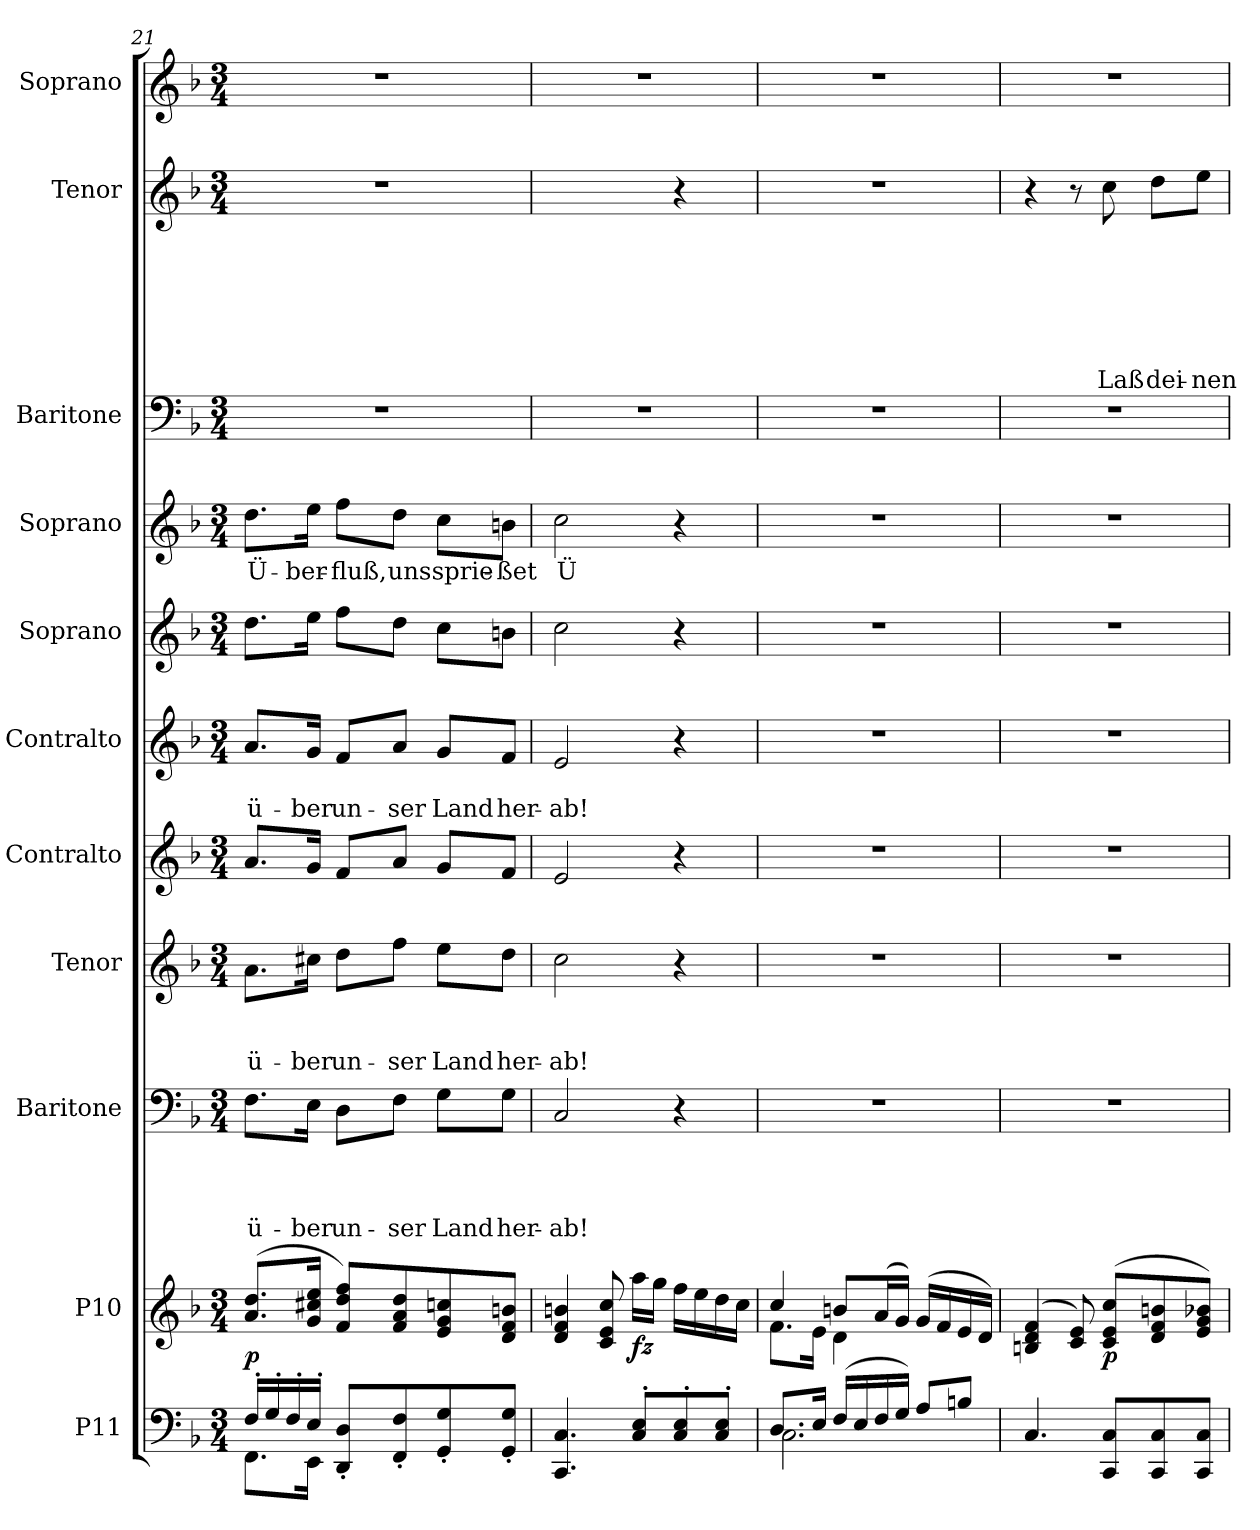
**kern	**dynam	**kern	**dynam	**kern	**text	**text	**text	**text	**kern	**text	**text	**text	**kern	**kern	**text	**text	**kern	**kern	**text	**kern	**kern	**text	**text	**text	**text	**text	**text	**text	**kern
*part11	*part11	*part10	*part10	*part9	*part9	*part9	*part9	*part9	*part8	*part8	*part8	*part8	*part7	*part6	*part6	*part6	*part5	*part4	*part4	*part3	*part2	*part2	*part2	*part2	*part2	*part2	*part2	*part2	*part1
*staff11	*staff11	*staff10	*staff10	*staff9	*staff9	*staff9	*staff9	*staff9	*staff8	*staff8	*staff8	*staff8	*staff7	*staff6	*staff6	*staff6	*staff5	*staff4	*staff4	*staff3	*staff2	*staff2	*staff2	*staff2	*staff2	*staff2	*staff2	*staff2	*staff1
*I"P11	*	*I"P10	*	*I"Baritone	*	*	*	*	*I"Tenor	*	*	*	*I"Contralto	*I"Contralto	*	*	*I"Soprano	*I"Soprano	*	*I"Baritone	*I"Tenor	*	*	*	*	*	*	*	*I"Soprano
*	*	*	*	*I'Bar.	*	*	*	*	*I'Ten.	*	*	*	*I'Alto	*I'Alto	*	*	*I'Sop.	*I'Sop.	*	*I'Bar.	*I'Ten.	*	*	*	*	*	*	*	*I'Sop.
*clefF4	*	*clefG2	*	*clefF4	*	*	*	*	*clefG2	*	*	*	*clefG2	*clefG2	*	*	*clefG2	*clefG2	*	*clefF4	*clefG2	*	*	*	*	*	*	*	*clefG2
*	*	*	*	*	*	*	*	*	*ITrd7c12	*	*	*	*	*	*	*	*	*	*	*	*ITrd7c12	*	*	*	*	*	*	*	*
*k[b-]	*	*k[b-]	*	*k[b-]	*	*	*	*	*k[b-]	*	*	*	*k[b-]	*k[b-]	*	*	*k[b-]	*k[b-]	*	*k[b-]	*k[b-]	*	*	*	*	*	*	*	*k[b-]
*F:	*	*F:	*	*F:	*	*	*	*	*F:	*	*	*	*F:	*F:	*	*	*F:	*F:	*	*F:	*F:	*	*	*	*	*	*	*	*F:
*M3/4	*	*M3/4	*	*M3/4	*	*	*	*	*M3/4	*	*	*	*M3/4	*M3/4	*	*	*M3/4	*M3/4	*	*M3/4	*M3/4	*	*	*	*	*	*	*	*M3/4
=21	=21	=21	=21	=21	=21	=21	=21	=21	=21	=21	=21	=21	=21	=21	=21	=21	=21	=21	=21	=21	=21	=21	=21	=21	=21	=21	=21	=21	=21
*^	*	*^	*	*	*	*	*	*	*	*	*	*	*	*	*	*	*	*	*	*	*	*	*	*	*	*	*	*	*
*	*	*	*	*^	*	*	*	*	*	*	*	*	*	*	*	*	*	*	*	*	*	*	*	*	*	*	*	*	*	*	*
!	!	!LO:DY:a	!	!	!	!	!	!	!	!	!LO:LY:b	!	!	!	!LO:LY:b	!	!	!	!LO:LY:b	!	!	!LO:LY:b	!LO:N:vis=1	!LO:N:vis=1	!	!	!	!	!	!	!	!LO:N:vis=1
16F'>/LL	8.FF\L	p	2.ryy	2.ryy	(<8.a/ 8.dd/L	.	8.F\L	.	.	.	ü-	8.A\L	.	.	ü-	8.a/L	8.a/L	.	ü-	8.dd\L	8.dd\L	Ü-	2.r	2.r	.	.	.	.	.	.	.	2.r
16G'>/	.	.	.	.	.	.	.	.	.	.	.	.	.	.	.	.	.	.	.	.	.	.	.	.	.	.	.	.	.	.	.	.
16F'>/	.	.	.	.	.	.	.	.	.	.	.	.	.	.	.	.	.	.	.	.	.	.	.	.	.	.	.	.	.	.	.	.
!	!	!	!	!	!	!	!	!	!	!	!LO:LY:b	!	!	!	!LO:LY:b	!	!	!	!LO:LY:b	!	!	!LO:LY:b	!	!	!	!	!	!	!	!	!	!
16E'>/JJ	16EE\Jk	.	.	.	16g/ 16cc#X/ 16ee/Jk	.	16E\Jk	.	.	.	-ber	16c#X\Jk	.	.	-ber	16g/Jk	16g/Jk	.	-ber	16ee\Jk	16ee\Jk	-ber-	.	.	.	.	.	.	.	.	.	.
!	!	!	!	!	!	!	!	!	!	!	!LO:LY:b	!	!	!	!LO:LY:b	!	!	!	!LO:LY:b	!	!	!LO:LY:b	!	!	!	!	!	!	!	!	!	!
8DD/'> 8D/'>L	2ryy	.	.	.	8f/ 8dd/ 8ff/L)	.	8D\L	.	.	.	un-	8d\L	.	.	un-	8f/L	8f/L	.	un-	8ff\L	8ff\L	-fluß,	.	.	.	.	.	.	.	.	.	.
!	!	!	!	!	!	!	!	!	!	!	!LO:LY:b	!	!	!	!LO:LY:b	!	!	!	!LO:LY:b	!	!	!LO:LY:b	!	!	!	!	!	!	!	!	!	!
8FF/'> 8F/'>	.	.	.	.	8f/ 8a/ 8dd/	.	8F\J	.	.	.	-ser	8f\J	.	.	-ser	8a/J	8a/J	.	-ser	8dd\J	8dd\J	uns	.	.	.	.	.	.	.	.	.	.
!	!	!	!	!	!	!	!	!	!	!	!LO:LY:b	!	!	!	!LO:LY:b	!	!	!	!LO:LY:b	!	!	!LO:LY:b	!	!	!	!	!	!	!	!	!	!
8GG/'> 8G/'>	.	.	.	.	8e/ 8g/ 8ccn/	.	8G\L	.	.	.	Land	8e\L	.	.	Land	8g/L	8g/L	.	Land	8cc\L	8cc\L	sprie-	.	.	.	.	.	.	.	.	.	.
!	!	!	!	!	!	!	!	!	!	!	!LO:LY:b	!	!	!	!LO:LY:b	!	!	!	!LO:LY:b	!	!	!LO:LY:b	!	!	!	!	!	!	!	!	!	!
8GG/'> 8G/'>J	.	.	.	.	8d/ 8f/ 8bn/J	.	8G\J	.	.	.	her-	8d\J	.	.	her-	8f/J	8f/J	.	her-	8bn\J	8bn\J	-ßet	.	.	.	.	.	.	.	.	.	.
=22	=22	=22	=22	=22	=22	=22	=22	=22	=22	=22	=22	=22	=22	=22	=22	=22	=22	=22	=22	=22	=22	=22	=22	=22	=22	=22	=22	=22	=22	=22	=22	=22
!	!	!	!	!	!	!	!	!	!	!	!LO:LY:b	!	!	!	!LO:LY:b	!	!	!	!LO:LY:b	!	!	!LO:LY:b	!	!	!	!	!	!	!	!	!	!
4.CC/ 4.C/	2.ryy	.	2.ryy	2.ryy	4d/ 4f/ 4bn/	.	2C/	.	.	.	-ab!	2c\	.	.	-ab!	2e/	2e/	.	-ab!	2cc\	2cc\	Ü-	2.r	2ryy	.	.	.	.	.	.	.	2.r
.	.	.	.	.	8c/ 8e/ 8cc/	.	.	.	.	.	.	.	.	.	.	.	.	.	.	.	.	.	.	.	.	.	.	.	.	.	.	.
!	!	!	!	!	!	!LO:DY:b	!	!	!	!	!	!	!	!	!	!	!	!	!	!	!	!	!	!	!	!	!	!	!	!	!	!
8C/'< 8E/'<L	.	.	.	.	16aa\LL	fz	.	.	.	.	.	.	.	.	.	.	.	.	.	.	.	.	.	.	.	.	.	.	.	.	.	.
.	.	.	.	.	16gg\JJ	.	.	.	.	.	.	.	.	.	.	.	.	.	.	.	.	.	.	.	.	.	.	.	.	.	.	.
8C/'> 8E/'>	.	.	.	.	16ff\LL	.	4r	.	.	.	.	4r	.	.	.	4r	4r	.	.	4r	4r	.	.	4r	.	.	.	.	.	.	.	.
.	.	.	.	.	16ee\	.	.	.	.	.	.	.	.	.	.	.	.	.	.	.	.	.	.	.	.	.	.	.	.	.	.	.
8C/'> 8E/'>J	.	.	.	.	16dd\	.	.	.	.	.	.	.	.	.	.	.	.	.	.	.	.	.	.	.	.	.	.	.	.	.	.	.
.	.	.	.	.	16cc\JJ	.	.	.	.	.	.	.	.	.	.	.	.	.	.	.	.	.	.	.	.	.	.	.	.	.	.	.
!!LO:PB:g=z
=23	=23	=23	=23	=23	=23	=23	=23	=23	=23	=23	=23	=23	=23	=23	=23	=23	=23	=23	=23	=23	=23	=23	=23	=23	=23	=23	=23	=23	=23	=23	=23	=23
!	!	!	!	!	!	!	!LO:N:vis=1	!	!	!	!	!LO:N:vis=1	!	!	!	!LO:N:vis=1	!LO:N:vis=1	!	!	!LO:N:vis=1	!	!	!LO:N:vis=1	!LO:N:vis=1	!	!	!	!	!	!	!	!LO:N:vis=1
8.D/L	2.C\	.	2.ryy	8.f\L	4cc/	.	2.r	.	.	.	.	2.r	.	.	.	2.r	2.r	.	.	2.r	2.r	.	2.r	2.r	.	.	.	.	.	.	.	2.r
16E/Jk	.	.	.	16e\Jk	.	.	.	.	.	.	.	.	.	.	.	.	.	.	.	.	.	.	.	.	.	.	.	.	.	.	.	.
(>16F/LL	.	.	.	4d\	8bn/L	.	.	.	.	.	.	.	.	.	.	.	.	.	.	.	.	.	.	.	.	.	.	.	.	.	.	.
16E/	.	.	.	.	.	.	.	.	.	.	.	.	.	.	.	.	.	.	.	.	.	.	.	.	.	.	.	.	.	.	.	.
16F/	.	.	.	.	(<16a/L	.	.	.	.	.	.	.	.	.	.	.	.	.	.	.	.	.	.	.	.	.	.	.	.	.	.	.
16G/JJ)	.	.	.	.	16g/JJ)	.	.	.	.	.	.	.	.	.	.	.	.	.	.	.	.	.	.	.	.	.	.	.	.	.	.	.
8A/L	.	.	.	4ryy	(<16g/LL	.	.	.	.	.	.	.	.	.	.	.	.	.	.	.	.	.	.	.	.	.	.	.	.	.	.	.
.	.	.	.	.	16f/	.	.	.	.	.	.	.	.	.	.	.	.	.	.	.	.	.	.	.	.	.	.	.	.	.	.	.
8Bn/J	.	.	.	.	16e/	.	.	.	.	.	.	.	.	.	.	.	.	.	.	.	.	.	.	.	.	.	.	.	.	.	.	.
.	.	.	.	.	16d/JJ)	.	.	.	.	.	.	.	.	.	.	.	.	.	.	.	.	.	.	.	.	.	.	.	.	.	.	.
=24	=24	=24	=24	=24	=24	=24	=24	=24	=24	=24	=24	=24	=24	=24	=24	=24	=24	=24	=24	=24	=24	=24	=24	=24	=24	=24	=24	=24	=24	=24	=24	=24
!	!	!	!	!	!	!	!LO:N:vis=1	!	!	!	!	!LO:N:vis=1	!	!	!	!LO:N:vis=1	!LO:N:vis=1	!	!	!LO:N:vis=1	!LO:N:vis=1	!	!LO:N:vis=1	!	!	!	!	!	!	!	!	!LO:N:vis=1
4.C/	2.ryy	.	2.ryy	2.ryy	(<4Bn/ 4d/ 4f/	.	2.r	.	.	.	.	2.r	.	.	.	2.r	2.r	.	.	2.r	2.r	.	2.r	4r	.	.	.	.	.	.	.	2.r
.	.	.	.	.	8c/ 8e/)	.	.	.	.	.	.	.	.	.	.	.	.	.	.	.	.	.	.	8r	.	.	.	.	.	.	.	.
!	!	!LO:DY:a	!	!	!	!	!	!	!	!	!	!	!	!	!	!	!	!	!	!	!	!	!	!	!	!	!	!	!	!	!LO:LY:b	!
8CC/ 8C/L	.	p	.	.	(<8c/ 8e/ 8cc/L	.	.	.	.	.	.	.	.	.	.	.	.	.	.	.	.	.	.	8c\	.	.	.	.	.	.	Laß	.
!	!	!	!	!	!	!	!	!	!	!	!	!	!	!	!	!	!	!	!	!	!	!	!	!	!	!	!	!	!	!	!LO:LY:b	!
8CC/ 8C/	.	.	.	.	8d/ 8f/ 8bn/	.	.	.	.	.	.	.	.	.	.	.	.	.	.	.	.	.	.	8d\L	.	.	.	.	.	.	dei-	.
!	!	!	!	!	!	!	!	!	!	!	!	!	!	!	!	!	!	!	!	!	!	!	!	!	!	!	!	!	!	!	!LO:LY:b	!
8CC/ 8C/J	.	.	.	.	8e/ 8g/ 8b-X/J)	.	.	.	.	.	.	.	.	.	.	.	.	.	.	.	.	.	.	8e\J	.	.	.	.	.	.	-nen	.
*v	*v	*	*	*	*	*	*	*	*	*	*	*	*	*	*	*	*	*	*	*	*	*	*	*	*	*	*	*	*	*	*	*
*	*	*v	*v	*v	*	*	*	*	*	*	*	*	*	*	*	*	*	*	*	*	*	*	*	*	*	*	*	*	*	*	*
=	=	=	=	=	=	=	=	=	=	=	=	=	=	=	=	=	=	=	=	=	=	=	=	=	=	=	=	=	=
*-	*-	*-	*-	*-	*-	*-	*-	*-	*-	*-	*-	*-	*-	*-	*-	*-	*-	*-	*-	*-	*-	*-	*-	*-	*-	*-	*-	*-	*-
